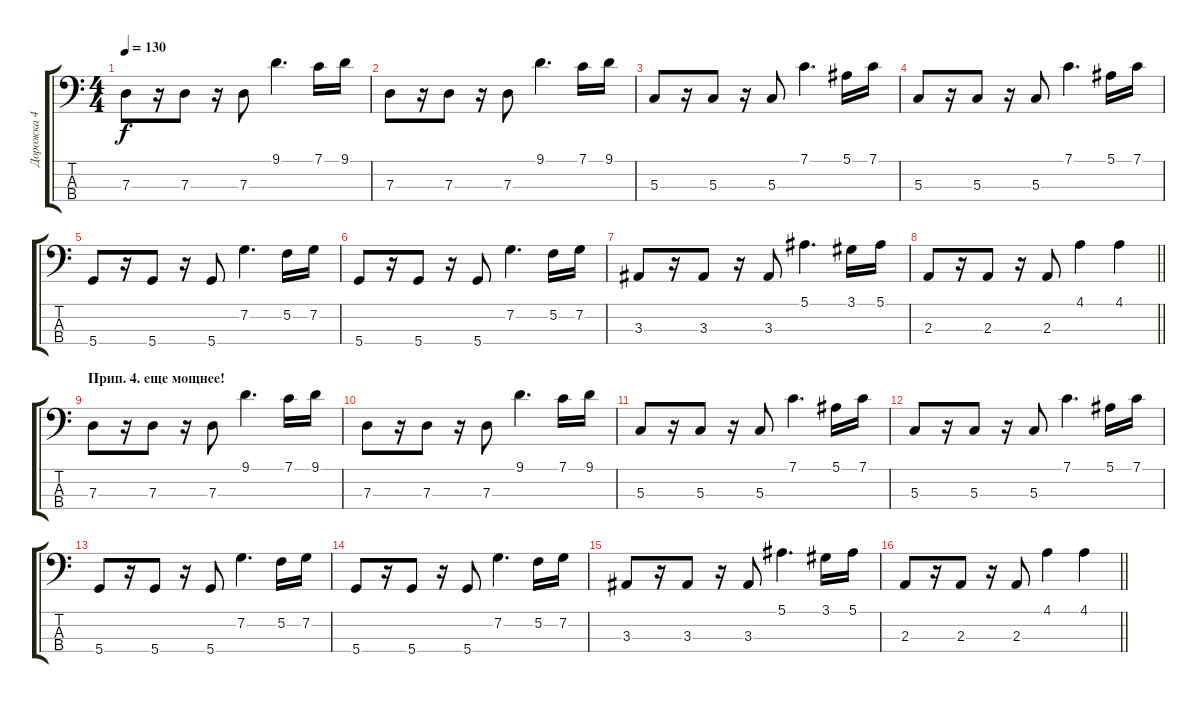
\track ("Дорожка 4" "Дорожка 4") {instrument electricbassfinger}
\staff {score tabs}
\tuning (F2 C2 G1 D1) {hide}
\ts (4 4)
\tempo 130
\clef f4
\ks c
7.3.8{dy f} r.16 7.3.8 r.16 7.3.8 9.1.4{d} 7.1.16 9.1.16 |
7.3.8 r.16 7.3.8 r.16 7.3.8 9.1.4{d} 7.1.16 9.1.16 |
5.3.8 r.16 5.3.8 r.16 5.3.8 7.1.4{d} 5.1.16 7.1.16 |
5.3.8 r.16 5.3.8 r.16 5.3.8 7.1.4{d} 5.1.16 7.1.16 |
5.4.8 r.16 5.4.8 r.16 5.4.8 7.2.4{d} 5.2.16 7.2.16 |
5.4.8 r.16 5.4.8 r.16 5.4.8 7.2.4{d} 5.2.16 7.2.16 |
3.3.8 r.16 3.3.8 r.16 3.3.8 5.1.4{d} 3.1.16 5.1.16 |
\barLineRight lightlight
2.3.8 r.16 2.3.8 r.16 2.3.8 4.1.4 4.1.4 |
\section ("" "Прип. 4. еще мощнее!")
7.3.8 r.16 7.3.8 r.16 7.3.8 9.1.4{d} 7.1.16 9.1.16 |
7.3.8 r.16 7.3.8 r.16 7.3.8 9.1.4{d} 7.1.16 9.1.16 |
5.3.8 r.16 5.3.8 r.16 5.3.8 7.1.4{d} 5.1.16 7.1.16 |
5.3.8 r.16 5.3.8 r.16 5.3.8 7.1.4{d} 5.1.16 7.1.16 |
5.4.8 r.16 5.4.8 r.16 5.4.8 7.2.4{d} 5.2.16 7.2.16 |
5.4.8 r.16 5.4.8 r.16 5.4.8 7.2.4{d} 5.2.16 7.2.16 |
3.3.8 r.16 3.3.8 r.16 3.3.8 5.1.4{d} 3.1.16 5.1.16 |
\barLineRight lightlight
2.3.8 r.16 2.3.8 r.16 2.3.8 4.1.4 4.1.4
